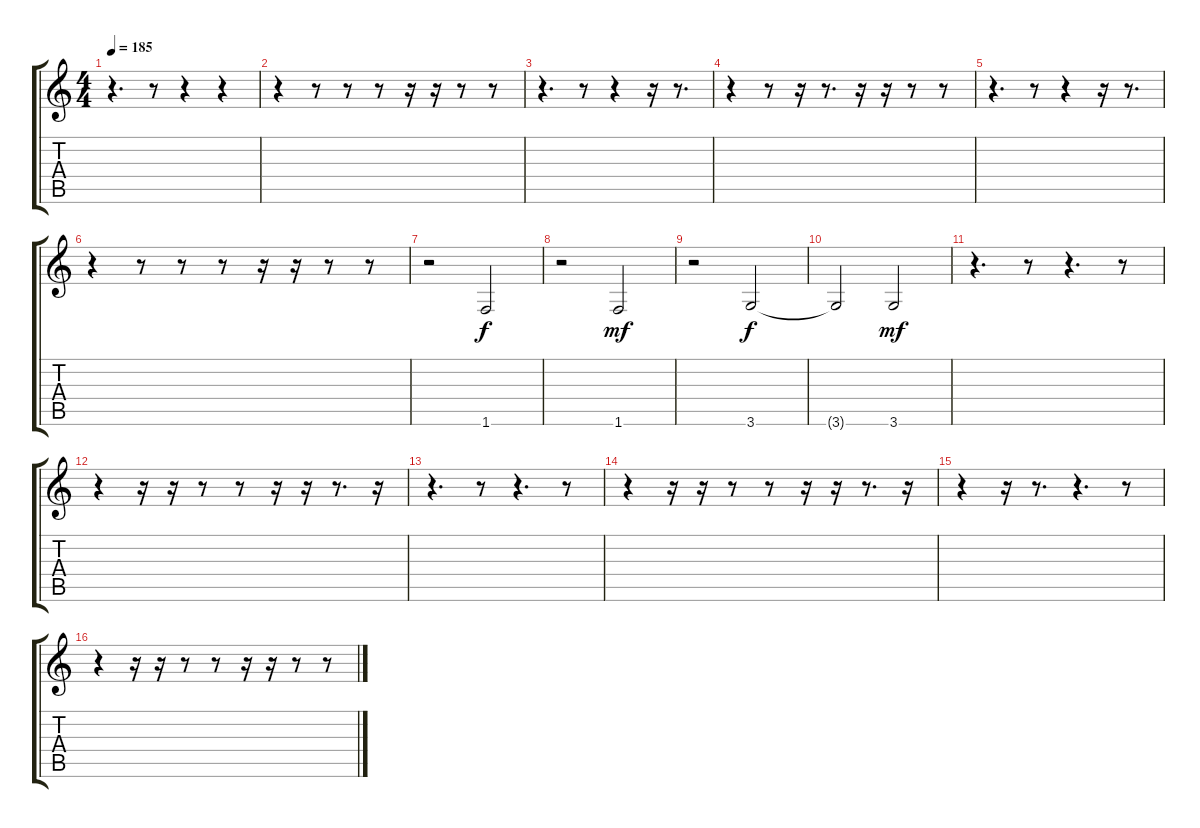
\track "" {instrument electricbassfinger}
\staff {score tabs}
\tuning (E4 B3 G3 D3 A2 E2) {hide}
\ts (4 4)
\tempo 185
\clef g2
\ks c
r.4{d dy f} r.8 r.4 r.4 |
r.4 r.8 r.8 r.8 r.16 r.16 r.8 r.8 |
r.4{d} r.8 r.4 r.16 r.8{d} |
r.4 r.8 r.16 r.8{d} r.16 r.16 r.8 r.8 |
r.4{d} r.8 r.4 r.16 r.8{d} |
r.4 r.8 r.8 r.8 r.16 r.16 r.8 r.8 |
r.2 1.6.2 |
r.2 1.6.2{dy mf} |
r.2 3.6.2{dy f} |
3.6{t}.2 3.6.2{dy mf} |
r.4{d} r.8 r.4{d} r.8 |
r.4 r.16 r.16 r.8 r.8 r.16 r.16 r.8{d} r.16 |
r.4{d} r.8 r.4{d} r.8 |
r.4 r.16 r.16 r.8 r.8 r.16 r.16 r.8{d} r.16 |
r.4 r.16 r.8{d} r.4{d} r.8 |
r.4 r.16 r.16 r.8 r.8 r.16 r.16 r.8 r.8
